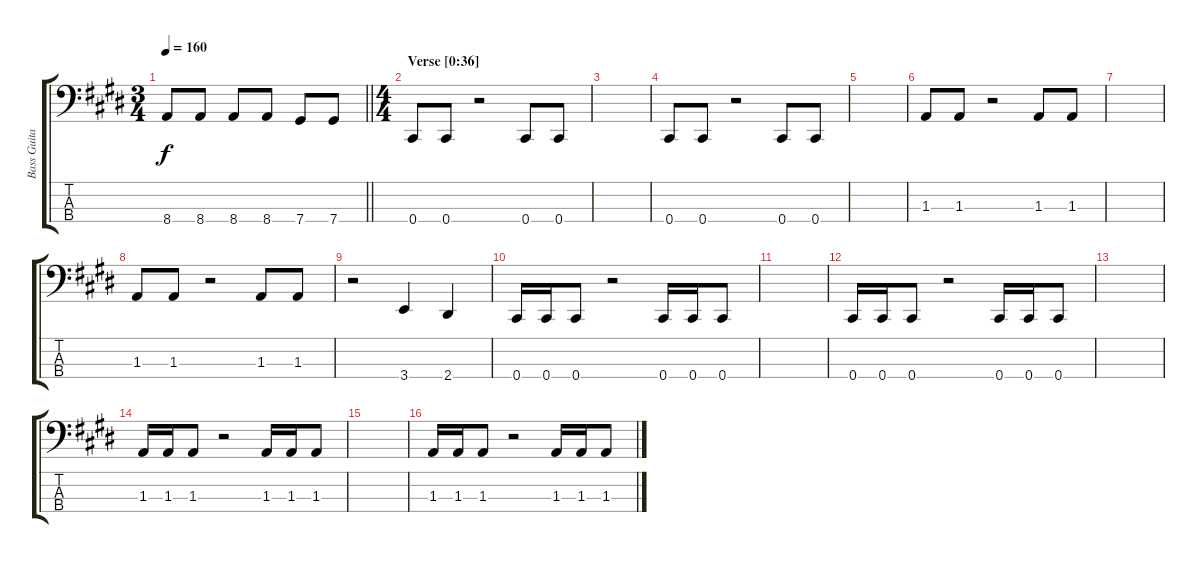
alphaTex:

\track ("Bass Guitar" "Bass Guita") {instrument electricbassfinger}
\staff {score tabs}
\tuning (Gb2 Db2 Ab1 Db1) {hide}
\ts (3 4)
\tempo 160
\clef f4
\barLineRight lightlight
\ks c#minor
8.4.8{dy f} 8.4.8 8.4.8 8.4.8 7.4.8 7.4.8 |
\ts (4 4)
\section ("" "Verse [0:36]")
0.4.8 0.4.8 r.2 0.4.8 0.4.8 |
|
0.4.8 0.4.8 r.2 0.4.8 0.4.8 |
|
1.3.8 1.3.8 r.2 1.3.8 1.3.8 |
|
1.3.8 1.3.8 r.2 1.3.8 1.3.8 |
r.2 3.4.4 2.4.4 |
0.4.16 0.4.16 0.4.8 r.2 0.4.16 0.4.16 0.4.8 |
|
0.4.16 0.4.16 0.4.8 r.2 0.4.16 0.4.16 0.4.8 |
|
1.3.16 1.3.16 1.3.8 r.2 1.3.16 1.3.16 1.3.8 |
|
1.3.16 1.3.16 1.3.8 r.2 1.3.16 1.3.16 1.3.8
